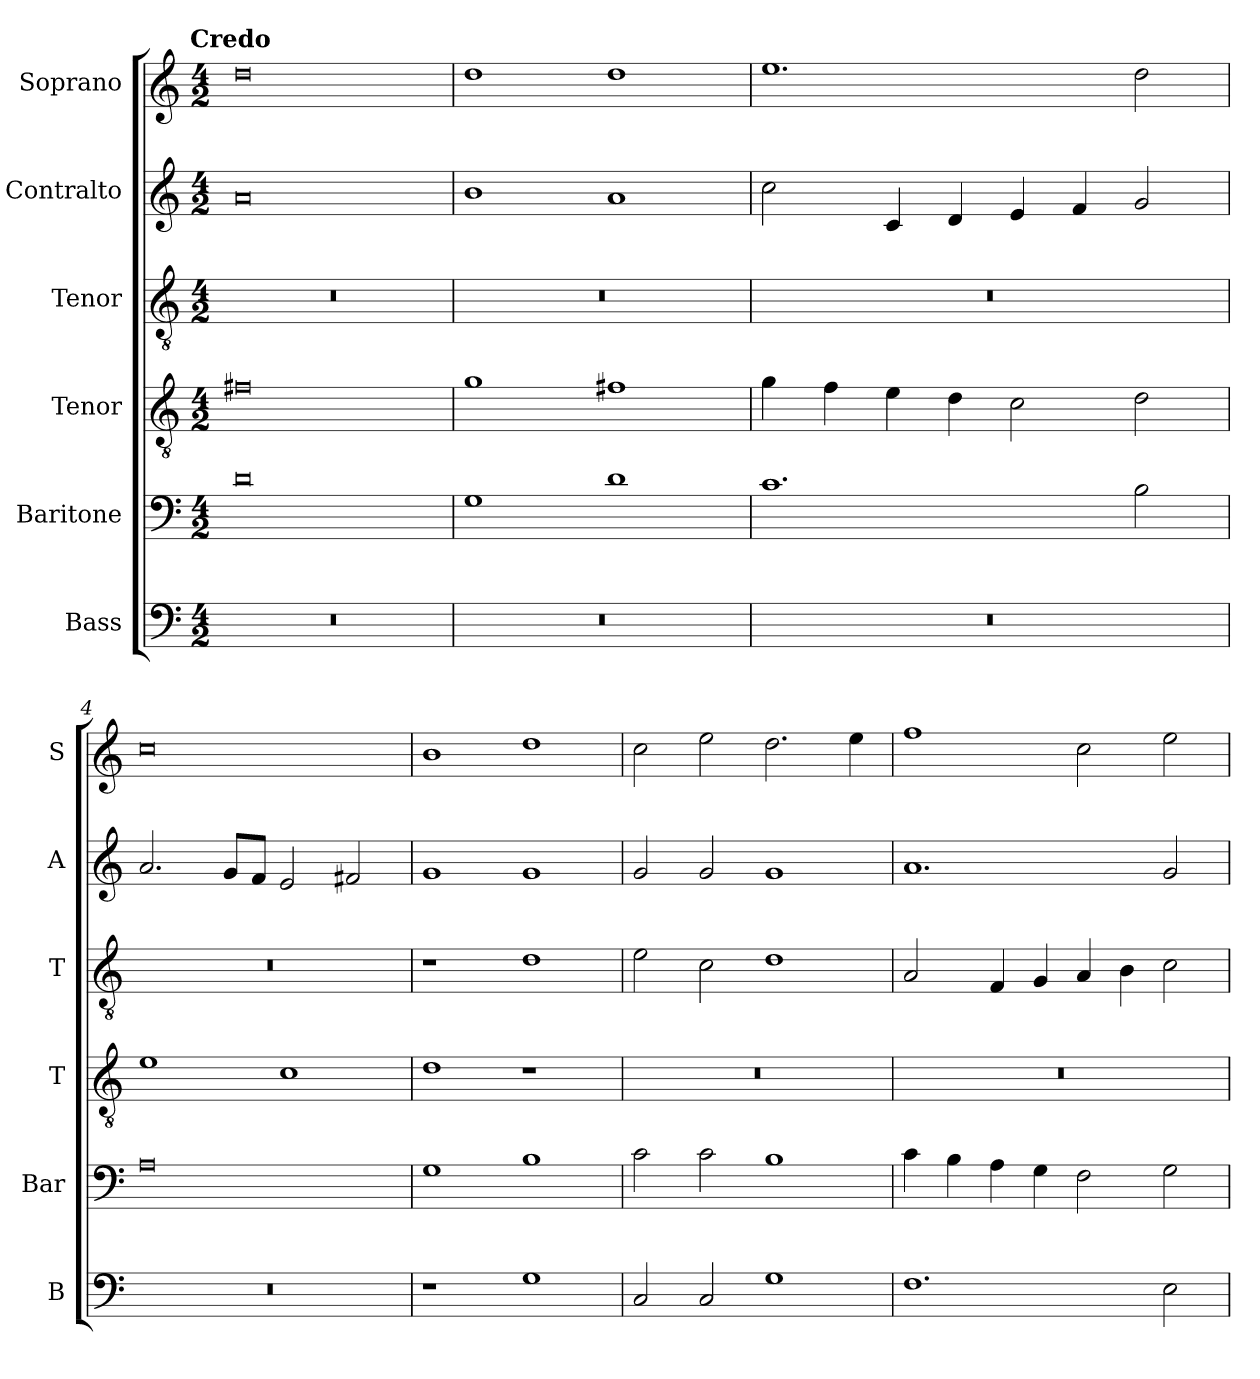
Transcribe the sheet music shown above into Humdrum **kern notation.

**kern	**kern	**kern	**kern	**kern	**kern
*part6	*part5	*part4	*part3	*part2	*part1
*staff6	*staff5	*staff4	*staff3	*staff2	*staff1
*I"Bass	*I"Baritone	*I"Tenor	*I"Tenor	*I"Contralto	*I"Soprano
*I'B	*I'Bar	*I'T	*I'T	*I'A	*I'S
*clefF4	*clefF4	*clefGv2	*clefGv2	*clefG2	*clefG2
*k[]	*k[]	*k[]	*k[]	*k[]	*k[]
*G:mix	*G:mix	*G:mix	*G:mix	*G:mix	*G:mix
!!LO:TX:omd:t=Credo
*M4/2	*M4/2	*M4/2	*M4/2	*M4/2	*M4/2
=1	=1	=1	=1	=1	=1
0r	0d	0f#X	0r	0a	0dd
=2	=2	=2	=2	=2	=2
0r	1G	1g	0r	1b	1dd
.	1d	1f#X	.	1a	1dd
=3	=3	=3	=3	=3	=3
0r	1.c	4g	0r	2cc	1.ee
.	.	4f	.	.	.
.	.	4e	.	4c	.
.	.	4d	.	4d	.
.	.	2c	.	4e	.
.	.	.	.	4f	.
.	2B	2d	.	2g	2dd
=4	=4	=4	=4	=4	=4
0r	0A	1e	0r	2.a	0cc
.	.	.	.	8g/L	.
.	.	.	.	8f/J	.
.	.	1c	.	2e	.
.	.	.	.	2f#X	.
=5	=5	=5	=5	=5	=5
1r	1G	1d	1r	1g	1b
1G	1B	1r	1d	1g	1dd
=6	=6	=6	=6	=6	=6
2C	2c	0r	2e	2g	2cc
2C	2c	.	2c	2g	2ee
1G	1B	.	1d	1g	2.dd
.	.	.	.	.	4ee
=7	=7	=7	=7	=7	=7
1.F	4c	0r	2A	1.a	1ff
.	4B	.	.	.	.
.	4A	.	4F	.	.
.	4G	.	4G	.	.
.	2F	.	4A	.	2cc
.	.	.	4B	.	.
2E	2G	.	2c	2g	2ee
=	=	=	=	=	=
*-	*-	*-	*-	*-	*-
